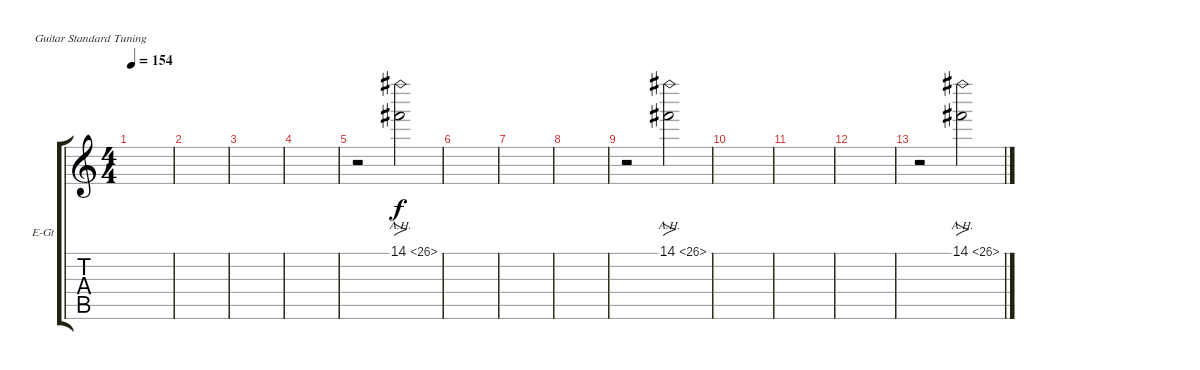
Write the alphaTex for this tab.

\defaultSystemsLayout 4
\bracketExtendMode groupsimilarinstruments
\firstSystemTrackNameOrientation horizontal
\otherSystemsTrackNameOrientation horizontal
\track ("Electric Guitar" "E-Gt") {instrument electricguitarclean}
\staff {score tabs}
\tuning (E4 B3 G3 D3 A2 E2)
\ts (4 4)
\tempo 154
\clef g2
\scale
0.333333
\ks c
|
\scale
0.333333 |
\scale
0.333333 |
\scale
0.333333 |
\scale
0.333333 r.2 14.1{ah 12}.2{fo} |
\scale
0.333333 |
\scale
0.333333 |
\scale
0.333333 |
\scale
0.333333 r.2 14.1{ah 12}.2{fo} |
\scale
0.333333 |
\scale
0.333333 |
\scale
0.333333 |
\scale
0.333333 r.2 14.1{ah 12}.2{fo} |
\scale
0.333333 |
\scale
0.333333 |
\scale
0.333333
